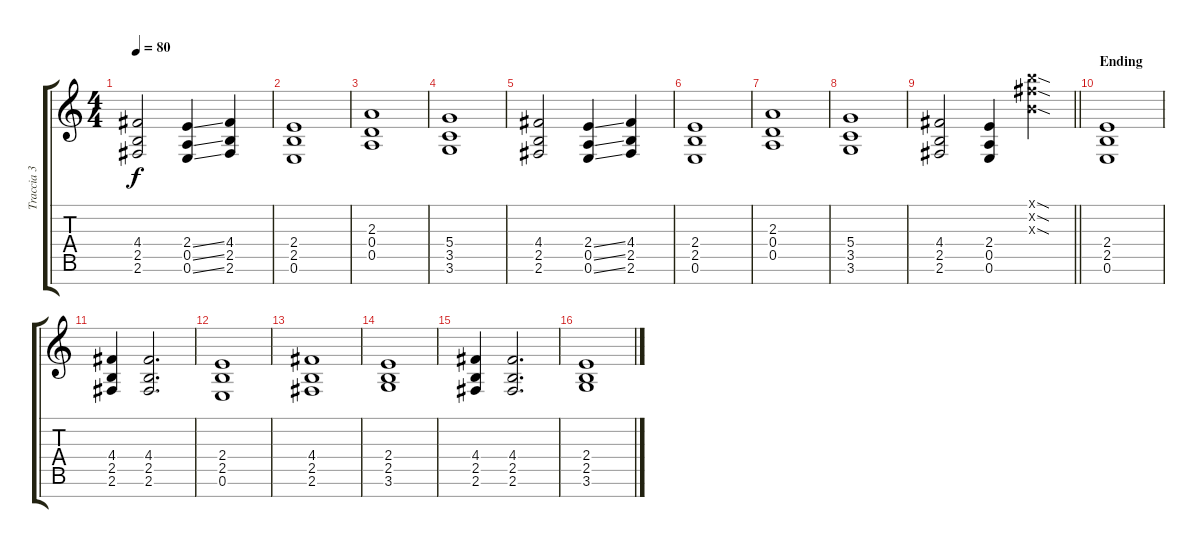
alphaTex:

\track ("Traccia 3" "Traccia 3") {instrument distortionguitar}
\staff {score tabs}
\tuning (E4 B3 G3 D3 A2 E2 B1) {hide}
\ts (4 4)
\tempo 80
\clef g2
\ks c
(4.4 2.5 2.6).2{dy f} (2.4{ss} 0.5{ss} 0.6{ss}).4 (4.4 2.5 2.6).4 |
(2.4 2.5 0.6).1 |
(2.3 0.4 0.5).1 |
(5.4 3.5 3.6).1 |
(4.4 2.5 2.6).2 (2.4{ss} 0.5{ss} 0.6{ss}).4 (4.4 2.5 2.6).4 |
(2.4 2.5 0.6).1 |
(2.3 0.4 0.5).1 |
(5.4 3.5 3.6).1 |
\barLineRight lightlight
(4.4 2.5 2.6).2 (2.4 0.5 0.6).4 (7.1{sod x} 7.2{sod x} 4.3{sod x}).4 |
\section ("" "Ending")
(2.4 2.5 0.6).1 |
(4.4 2.5 2.6).4 (4.4 2.5 2.6).2{d} |
(2.4 2.5 0.6).1 |
(4.4 2.5 2.6).1 |
(2.4 2.5 3.6).1 |
(4.4 2.5 2.6).4 (4.4 2.5 2.6).2{d} |
(2.4 2.5 3.6).1
